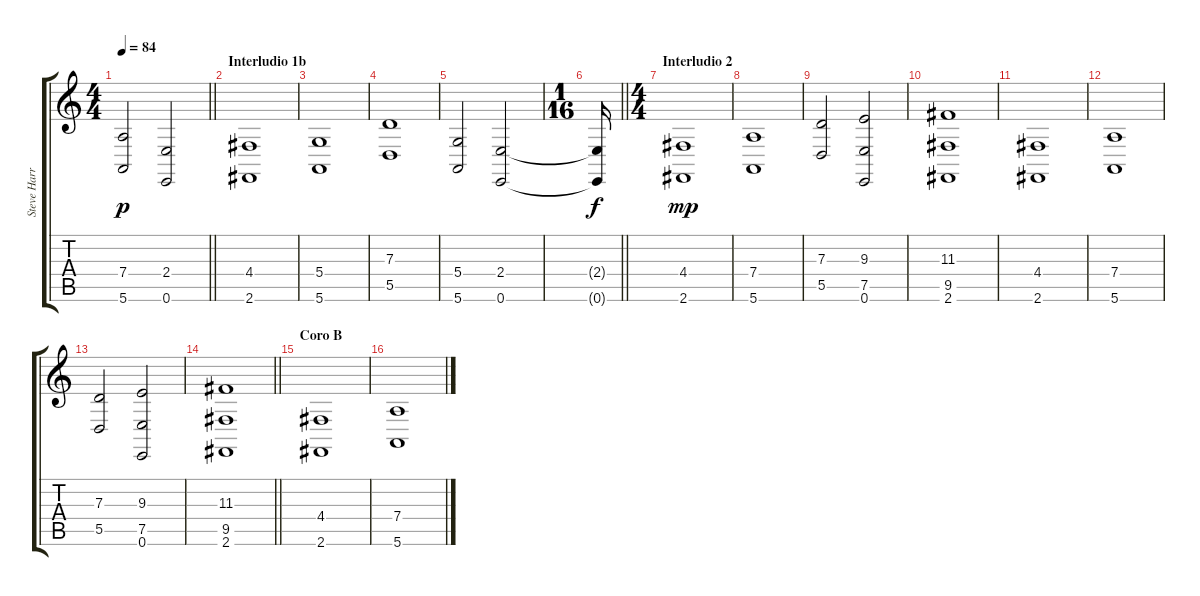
\track ("Steve Harris (Teclado)" "Steve Harr") {instrument stringensemble1}
\staff {score tabs}
\tuning (E4 B3 G3 D3 A2 E2) {hide}
\ts (4 4)
\tempo 84
\clef g2
\barLineRight lightlight
\ks c
(7.4 5.6).2{dy p} (2.4 0.6).2 |
\section ("" "Interludio 1b")
(4.4 2.6).1 |
(5.4 5.6).1 |
(7.3 5.5).1 |
(5.4 5.6).2 (2.4 0.6).2 |
\ts (1 16)
\barLineRight lightlight
(2.4{t} 0.6{t}).16{dy f} |
\ts (4 4)
\section ("" "Interludio 2")
(4.4 2.6).1{dy mp} |
(7.4 5.6).1 |
(7.3 5.5).2 (9.3 7.5 0.6).2 |
(11.3 9.5 2.6).1 |
(4.4 2.6).1 |
(7.4 5.6).1 |
(7.3 5.5).2 (9.3 7.5 0.6).2 |
\barLineRight lightlight
(11.3 9.5 2.6).1 |
\section ("" "Coro B")
(4.4 2.6).1 |
(7.4 5.6).1
